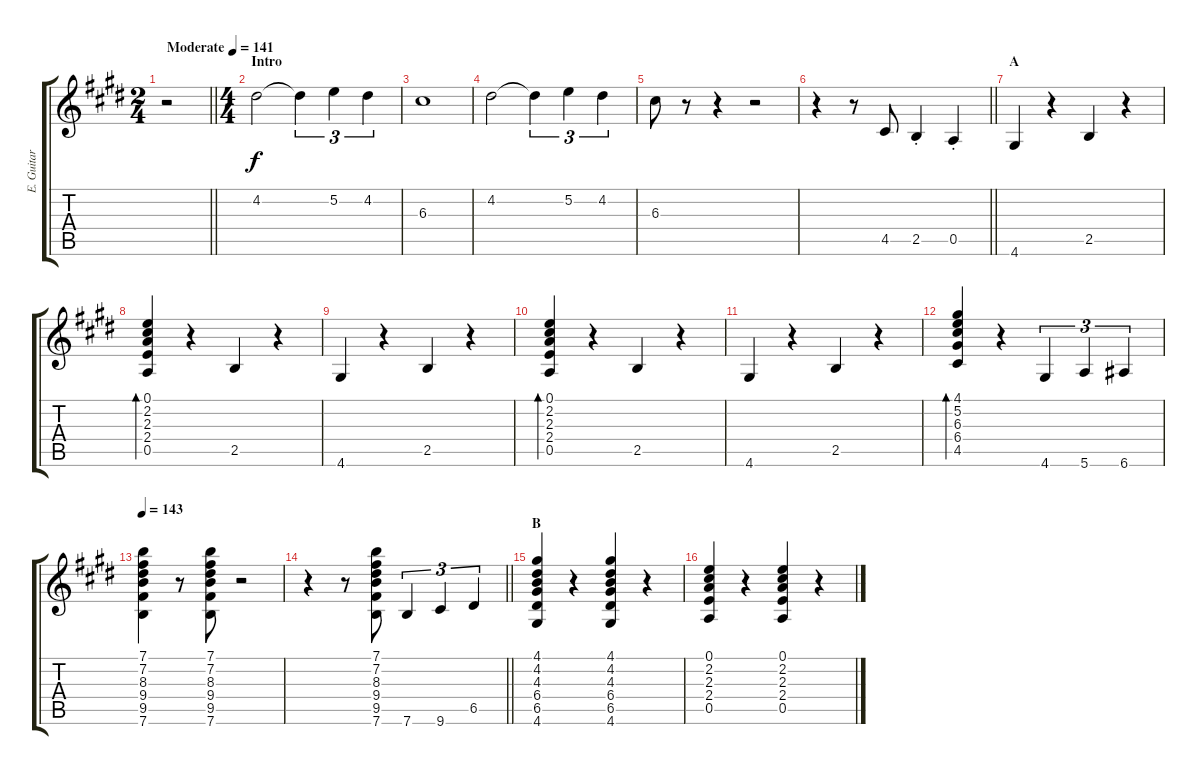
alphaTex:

\track ("E. Guitar II" "E. Guitar ") {instrument electricguitarclean}
\staff {score tabs}
\tuning (E4 B3 G3 D3 A2 E2) {hide}
\ts (2 4)
\tempo (141 "Moderate")
\clef g2
\barLineRight lightlight
\ks e
r.2{dy f instrument electricguitarclean} |
\ts (4 4)
\section ("" "Intro")
4.2.2 4.2{t}.4{tu (3 2)} 5.2.4{tu (3 2)} 4.2.4{tu (3 2)} |
6.3.1 |
4.2.2 4.2{t}.4{tu (3 2)} 5.2.4{tu (3 2)} 4.2.4{tu (3 2)} |
6.3.8 r.8 r.4 r.2 |
\barLineRight lightlight
r.4 r.8 4.5.8 2.5{st}.4 0.5{st}.4 |
\section ("" "A")
4.6.4 r.4 2.5.4 r.4 |
(0.1 2.2 2.3 2.4 0.5).4{bd 120} r.4 2.5.4 r.4 |
4.6.4 r.4 2.5.4 r.4 |
(0.1 2.2 2.3 2.4 0.5).4{bd 120} r.4 2.5.4 r.4 |
4.6.4 r.4 2.5.4 r.4 |
(4.1 5.2 6.3 6.4 4.5).4{bd 120} r.4 4.6.4{tu (3 2)} 5.6.4{tu (3 2)} 6.6.4{tu (3 2)} |
\tempo 143
(7.1 7.2 8.3 9.4 9.5 7.6).4 r.8 (7.1 7.2 8.3 9.4 9.5 7.6).8 r.2 |
\barLineRight lightlight
r.4 r.8 (7.1 7.2 8.3 9.4 9.5 7.6).8 7.6.4{tu (3 2)} 9.6.4{tu (3 2)} 6.5.4{tu (3 2)} |
\section ("" "B")
(4.1 4.2 4.3 6.4 6.5 4.6).4 r.4 (4.1 4.2 4.3 6.4 6.5 4.6).4 r.4 |
(0.1 2.2 2.3 2.4 0.5).4 r.4 (0.1 2.2 2.3 2.4 0.5).4 r.4
